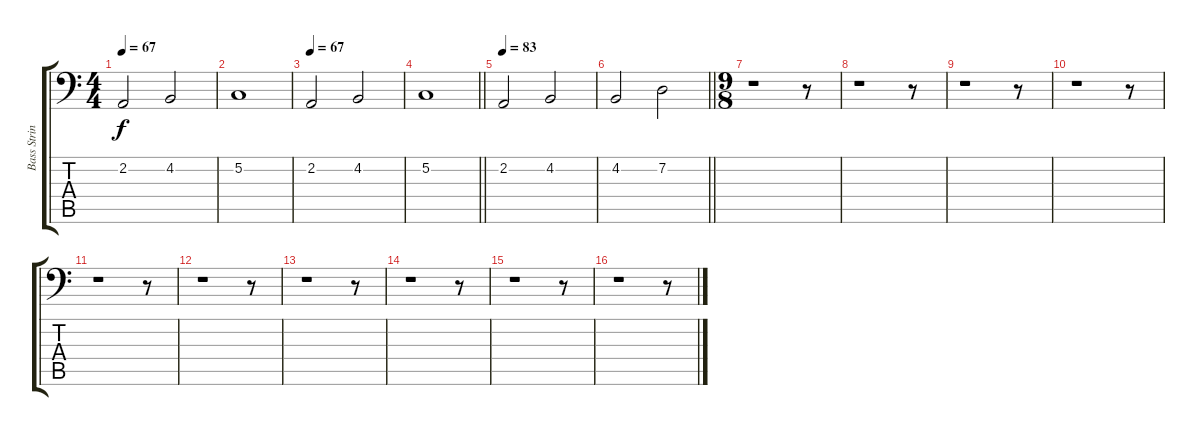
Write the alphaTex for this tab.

\track ("Bass Strings" "Bass Strin") {instrument stringensemble1}
\staff {score tabs}
\tuning (C3 G2 D2 A1 E1 B0) {hide}
\ts (4 4)
\tempo 67
\clef f4
\ks c
2.2.2{dy f} 4.2.2 |
5.2.1 |
\tempo 67
2.2.2 4.2.2 |
\barLineRight lightlight
5.2.1 |
\section ("" "")
\tempo 83
2.2.2 4.2.2 |
\barLineRight lightlight
4.2.2 7.2.2 |
\ts (9 8)
\section ("" "")
r.1 r.8 |
r.1 r.8 |
r.1 r.8 |
r.1 r.8 |
r.1 r.8 |
r.1 r.8 |
r.1 r.8 |
r.1 r.8 |
\section ("" "")
r.1 r.8 |
r.1 r.8
